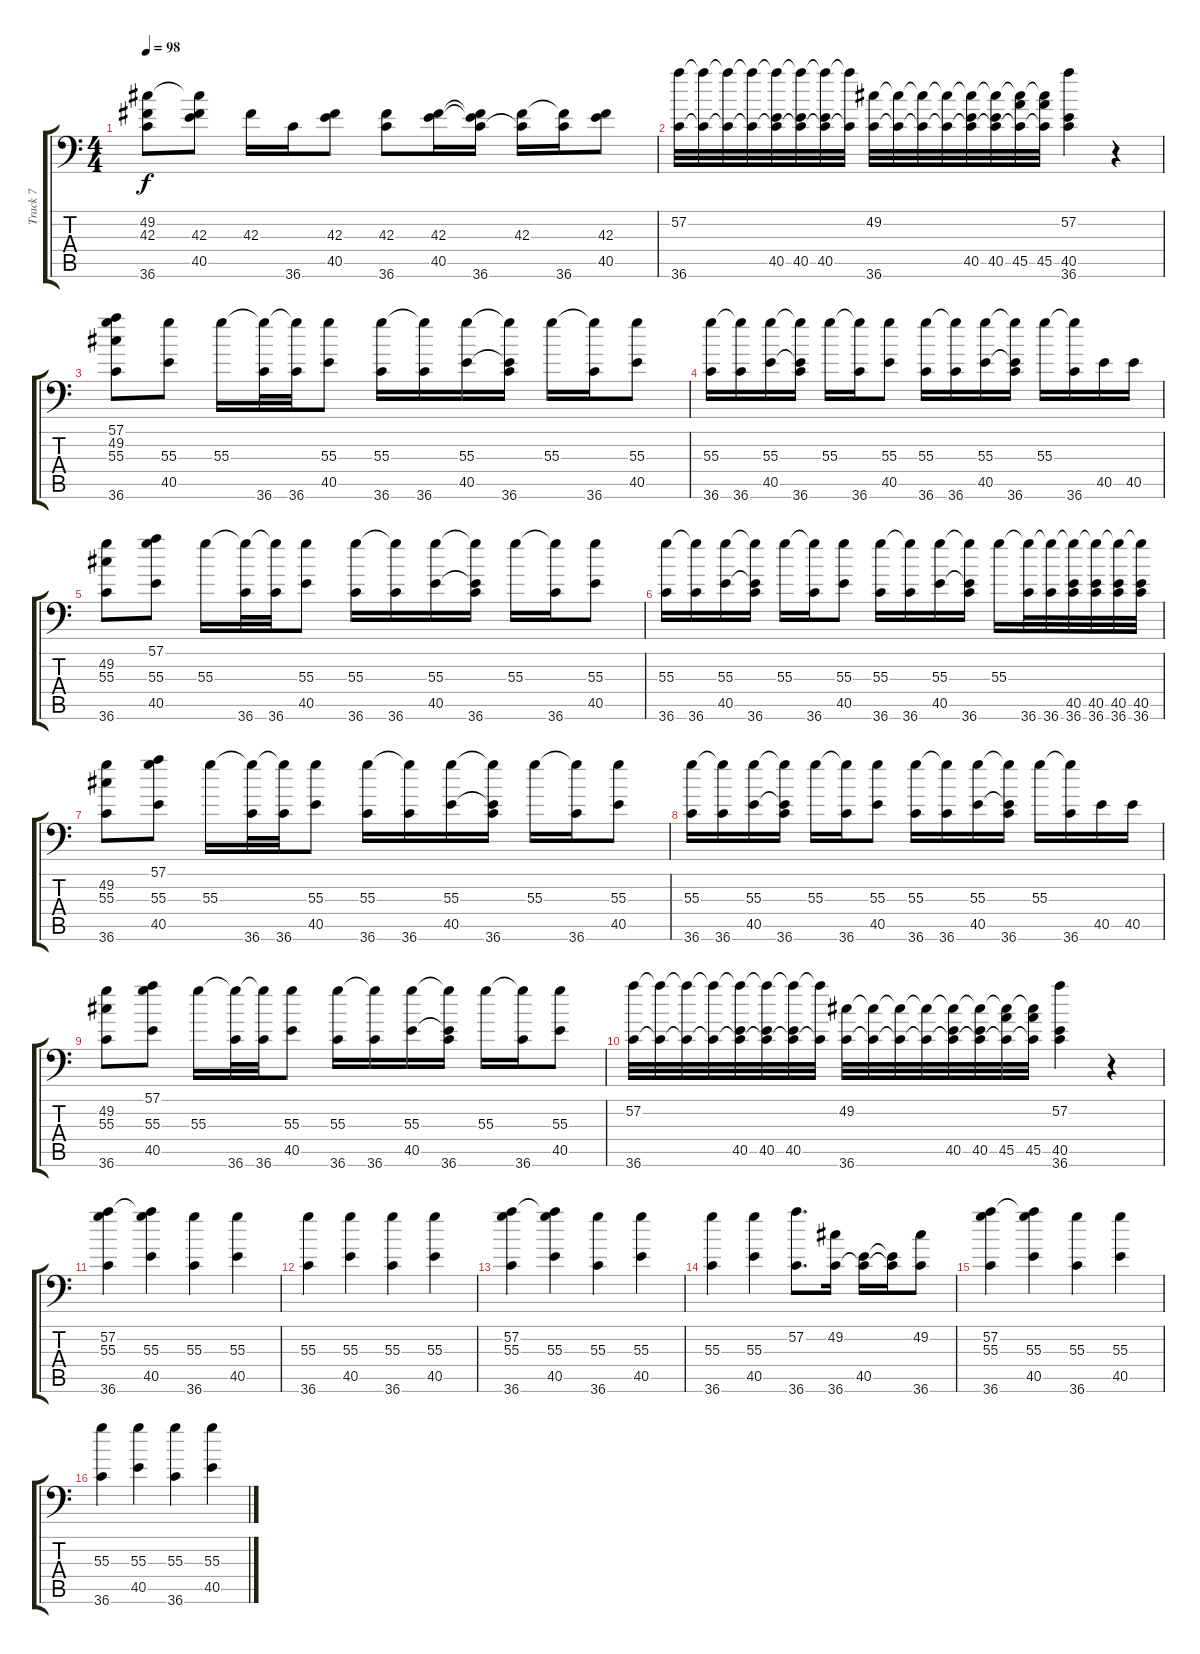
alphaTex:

\track ("Track 7" "Track 7") {instrument acousticgrandpiano}
\staff {score tabs}
\tuning (C-1 C-1 C-1 C-1 C-1 C-1) {hide}
\ts (4 4)
\tempo 98
\clef f4
\ks c
(49.2 42.3 36.6).8{dy f} (49.2{t} 42.3 40.5).8 42.3.16 36.6.16 (42.3 40.5).8 (42.3 36.6).8 (42.3 40.5).16 (42.3{t} 40.5{t} 36.6).16 (42.3 36.6{t}).16 (42.3{t} 36.6).16 (42.3 40.5).8 |
(57.2 36.6).32 (57.2{t} 36.6{t}).32 (57.2{t} 36.6{t}).32 (57.2{t} 36.6{t}).32 (57.2{t} 40.5 36.6{t}).32 (57.2{t} 40.5 36.6{t}).32 (57.2{t} 40.5 36.6{t}).32 (57.2{t} 36.6{t}).32 (49.2 36.6).32 (49.2{t} 36.6{t}).32 (49.2{t} 36.6{t}).32 (49.2{t} 36.6{t}).32 (49.2{t} 40.5 36.6{t}).32 (49.2{t} 40.5 36.6{t}).32 (49.2{t} 45.5 36.6{t}).32 (49.2{t} 45.5 36.6{t}).32 (57.2 40.5 36.6).4 r.4 |
(57.1 49.2 55.3 36.6).8 (55.3 40.5).8 55.3.16 (55.3{t} 36.6).32 (55.3{t} 36.6).32 (55.3 40.5).8 (55.3 36.6).16 (55.3{t} 36.6).16 (55.3 40.5).16 (55.3{t} 40.5{t} 36.6).16 55.3.16 (55.3{t} 36.6).16 (55.3 40.5).8 |
(55.3 36.6).16 (55.3{t} 36.6).16 (55.3 40.5).16 (55.3{t} 40.5{t} 36.6).16 55.3.16 (55.3{t} 36.6).16 (55.3 40.5).8 (55.3 36.6).16 (55.3{t} 36.6).16 (55.3 40.5).16 (55.3{t} 40.5{t} 36.6).16 55.3.16 (55.3{t} 36.6).16 40.5.16 40.5.16 |
(49.2 55.3 36.6).8 (57.1 55.3 40.5).8 55.3.16 (55.3{t} 36.6).32 (55.3{t} 36.6).32 (55.3 40.5).8 (55.3 36.6).16 (55.3{t} 36.6).16 (55.3 40.5).16 (55.3{t} 40.5{t} 36.6).16 55.3.16 (55.3{t} 36.6).16 (55.3 40.5).8 |
(55.3 36.6).16 (55.3{t} 36.6).16 (55.3 40.5).16 (55.3{t} 40.5{t} 36.6).16 55.3.16 (55.3{t} 36.6).16 (55.3 40.5).8 (55.3 36.6).16 (55.3{t} 36.6).16 (55.3 40.5).16 (55.3{t} 40.5{t} 36.6).16 55.3.16 (55.3{t} 36.6).32 (55.3{t} 36.6).32 (55.3{t} 40.5 36.6).32 (55.3{t} 40.5 36.6).32 (55.3{t} 40.5 36.6).32 (55.3{t} 40.5 36.6).32 |
(49.2 55.3 36.6).8 (57.1 55.3 40.5).8 55.3.16 (55.3{t} 36.6).32 (55.3{t} 36.6).32 (55.3 40.5).8 (55.3 36.6).16 (55.3{t} 36.6).16 (55.3 40.5).16 (55.3{t} 40.5{t} 36.6).16 55.3.16 (55.3{t} 36.6).16 (55.3 40.5).8 |
(55.3 36.6).16 (55.3{t} 36.6).16 (55.3 40.5).16 (55.3{t} 40.5{t} 36.6).16 55.3.16 (55.3{t} 36.6).16 (55.3 40.5).8 (55.3 36.6).16 (55.3{t} 36.6).16 (55.3 40.5).16 (55.3{t} 40.5{t} 36.6).16 55.3.16 (55.3{t} 36.6).16 40.5.16 40.5.16 |
(49.2 55.3 36.6).8 (57.1 55.3 40.5).8 55.3.16 (55.3{t} 36.6).32 (55.3{t} 36.6).32 (55.3 40.5).8 (55.3 36.6).16 (55.3{t} 36.6).16 (55.3 40.5).16 (55.3{t} 40.5{t} 36.6).16 55.3.16 (55.3{t} 36.6).16 (55.3 40.5).8 |
(57.2 36.6).32 (57.2{t} 36.6{t}).32 (57.2{t} 36.6{t}).32 (57.2{t} 36.6{t}).32 (57.2{t} 40.5 36.6{t}).32 (57.2{t} 40.5 36.6{t}).32 (57.2{t} 40.5 36.6{t}).32 (57.2{t} 36.6{t}).32 (49.2 36.6).32 (49.2{t} 36.6{t}).32 (49.2{t} 36.6{t}).32 (49.2{t} 36.6{t}).32 (49.2{t} 40.5 36.6{t}).32 (49.2{t} 40.5 36.6{t}).32 (49.2{t} 45.5 36.6{t}).32 (49.2{t} 45.5 36.6{t}).32 (57.2 40.5 36.6).4 r.4 |
(57.2 55.3 36.6).4 (57.2{t} 55.3 40.5).4 (55.3 36.6).4 (55.3 40.5).4 |
(55.3 36.6).4 (55.3 40.5).4 (55.3 36.6).4 (55.3 40.5).4 |
(57.2 55.3 36.6).4 (57.2{t} 55.3 40.5).4 (55.3 36.6).4 (55.3 40.5).4 |
(55.3 36.6).4 (55.3 40.5).4 (57.2 36.6).8{d} (49.2 36.6).16 (40.5 36.6{t}).16 (40.5{t} 36.6{t}).16 (49.2 36.6).8 |
(57.2 55.3 36.6).4 (57.2{t} 55.3 40.5).4 (55.3 36.6).4 (55.3 40.5).4 |
(55.3 36.6).4 (55.3 40.5).4 (55.3 36.6).4 (55.3 40.5).4
